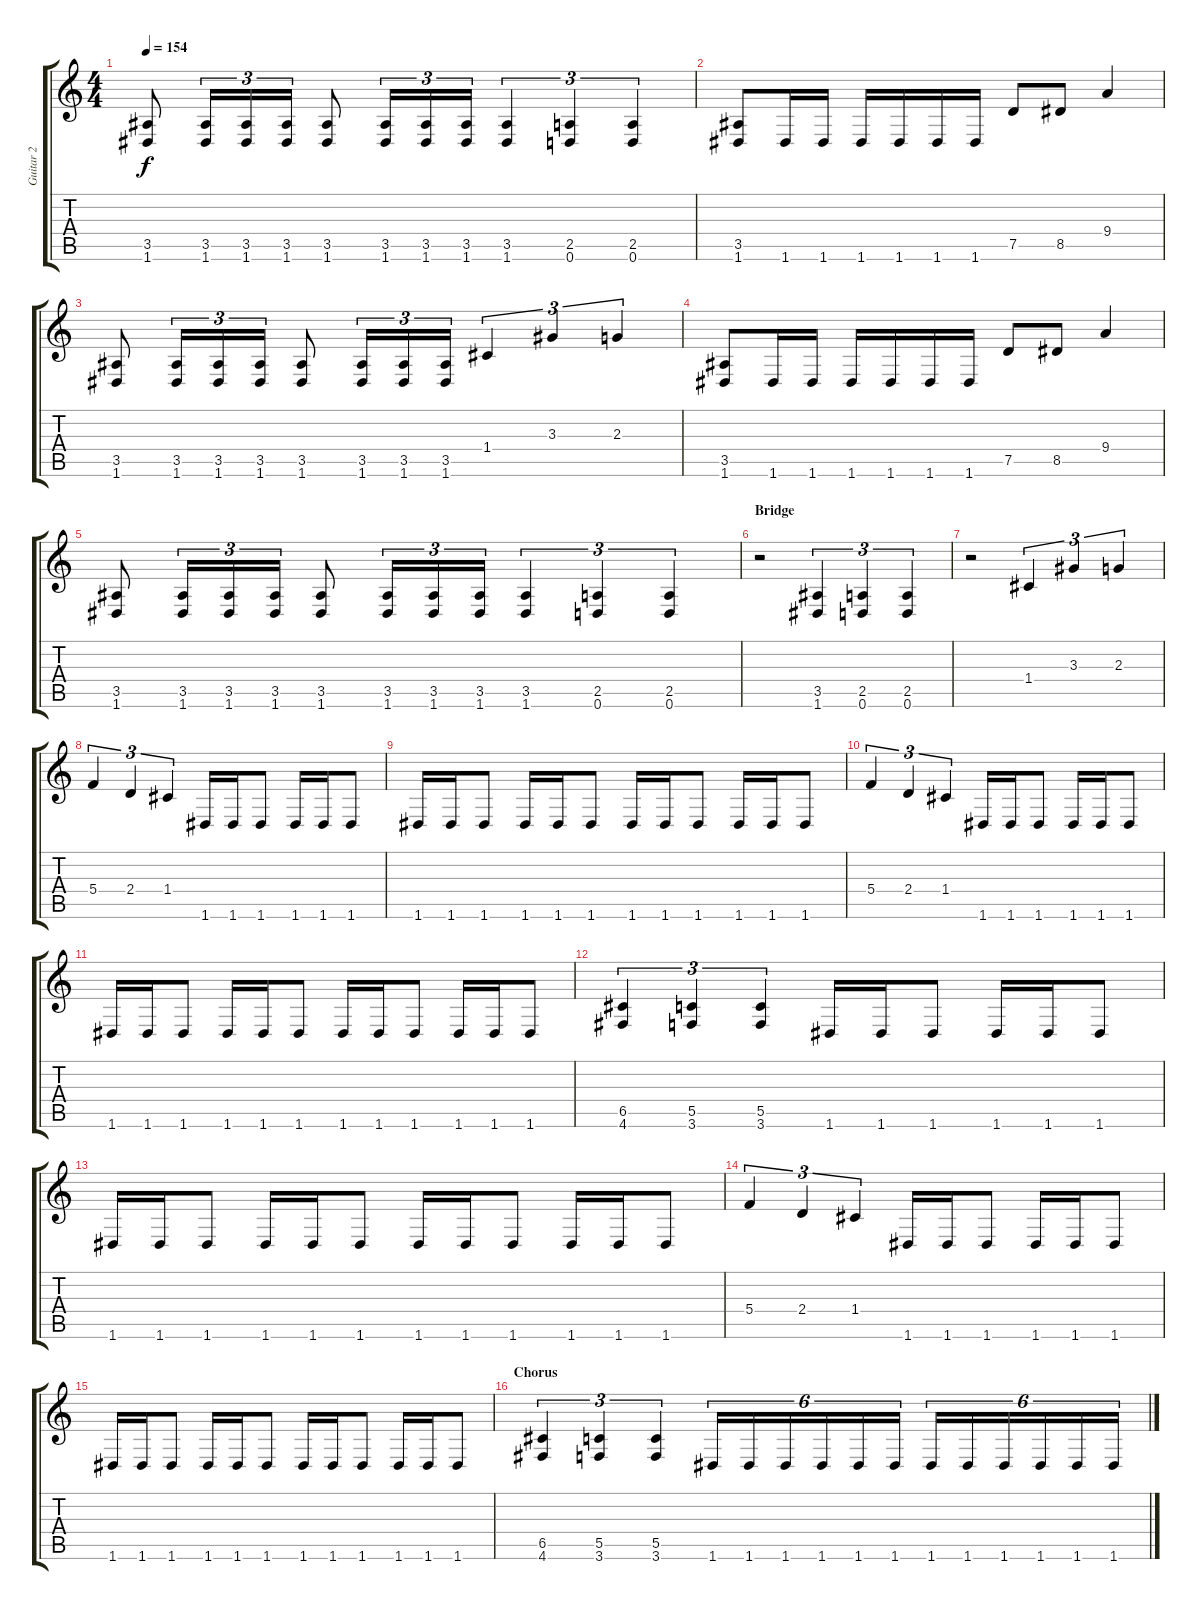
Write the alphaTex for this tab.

\track ("Guitar 2" "Guitar 2") {instrument distortionguitar}
\staff {score tabs}
\tuning (D4 A3 F3 C3 G2 D2) {hide}
\ts (4 4)
\tempo 154
\clef g2
\ks c
(3.5 1.6).8{dy f} (3.5 1.6).16{tu (3 2)} (3.5 1.6).16{tu (3 2)} (3.5 1.6).16{tu (3 2)} (3.5 1.6).8 (3.5 1.6).16{tu (3 2)} (3.5 1.6).16{tu (3 2)} (3.5 1.6).16{tu (3 2)} (3.5 1.6).4{tu (3 2)} (2.5 0.6).4{tu (3 2)} (2.5 0.6).4{tu (3 2)} |
(3.5 1.6).8 1.6.16 1.6.16 1.6.16 1.6.16 1.6.16 1.6.16 7.5.8 8.5.8 9.4.4 |
(3.5 1.6).8 (3.5 1.6).16{tu (3 2)} (3.5 1.6).16{tu (3 2)} (3.5 1.6).16{tu (3 2)} (3.5 1.6).8 (3.5 1.6).16{tu (3 2)} (3.5 1.6).16{tu (3 2)} (3.5 1.6).16{tu (3 2)} 1.4.4{tu (3 2)} 3.3.4{tu (3 2)} 2.3.4{tu (3 2)} |
(3.5 1.6).8 1.6.16 1.6.16 1.6.16 1.6.16 1.6.16 1.6.16 7.5.8 8.5.8 9.4.4 |
(3.5 1.6).8 (3.5 1.6).16{tu (3 2)} (3.5 1.6).16{tu (3 2)} (3.5 1.6).16{tu (3 2)} (3.5 1.6).8 (3.5 1.6).16{tu (3 2)} (3.5 1.6).16{tu (3 2)} (3.5 1.6).16{tu (3 2)} (3.5 1.6).4{tu (3 2)} (2.5 0.6).4{tu (3 2)} (2.5 0.6).4{tu (3 2)} |
\section ("" "Bridge")
r.2 (3.5 1.6).4{tu (3 2)} (2.5 0.6).4{tu (3 2)} (2.5 0.6).4{tu (3 2)} |
r.2 1.4.4{tu (3 2)} 3.3.4{tu (3 2)} 2.3.4{tu (3 2)} |
5.4.4{tu (3 2)} 2.4.4{tu (3 2)} 1.4.4{tu (3 2)} 1.6.16 1.6.16 1.6.8 1.6.16 1.6.16 1.6.8 |
1.6.16 1.6.16 1.6.8 1.6.16 1.6.16 1.6.8 1.6.16 1.6.16 1.6.8 1.6.16 1.6.16 1.6.8 |
5.4.4{tu (3 2)} 2.4.4{tu (3 2)} 1.4.4{tu (3 2)} 1.6.16 1.6.16 1.6.8 1.6.16 1.6.16 1.6.8 |
1.6.16 1.6.16 1.6.8 1.6.16 1.6.16 1.6.8 1.6.16 1.6.16 1.6.8 1.6.16 1.6.16 1.6.8 |
(6.5 4.6).4{tu (3 2)} (5.5 3.6).4{tu (3 2)} (5.5 3.6).4{tu (3 2)} 1.6.16 1.6.16 1.6.8 1.6.16 1.6.16 1.6.8 |
1.6.16 1.6.16 1.6.8 1.6.16 1.6.16 1.6.8 1.6.16 1.6.16 1.6.8 1.6.16 1.6.16 1.6.8 |
5.4.4{tu (3 2)} 2.4.4{tu (3 2)} 1.4.4{tu (3 2)} 1.6.16 1.6.16 1.6.8 1.6.16 1.6.16 1.6.8 |
1.6.16 1.6.16 1.6.8 1.6.16 1.6.16 1.6.8 1.6.16 1.6.16 1.6.8 1.6.16 1.6.16 1.6.8 |
\section ("" "Chorus")
(6.5 4.6).4{tu (3 2)} (5.5 3.6).4{tu (3 2)} (5.5 3.6).4{tu (3 2)} 1.6.16{tu (6 4)} 1.6.16{tu (6 4)} 1.6.16{tu (6 4)} 1.6.16{tu (6 4)} 1.6.16{tu (6 4)} 1.6.16{tu (6 4)} 1.6.16{tu (6 4)} 1.6.16{tu (6 4)} 1.6.16{tu (6 4)} 1.6.16{tu (6 4)} 1.6.16{tu (6 4)} 1.6.16{tu (6 4)}
